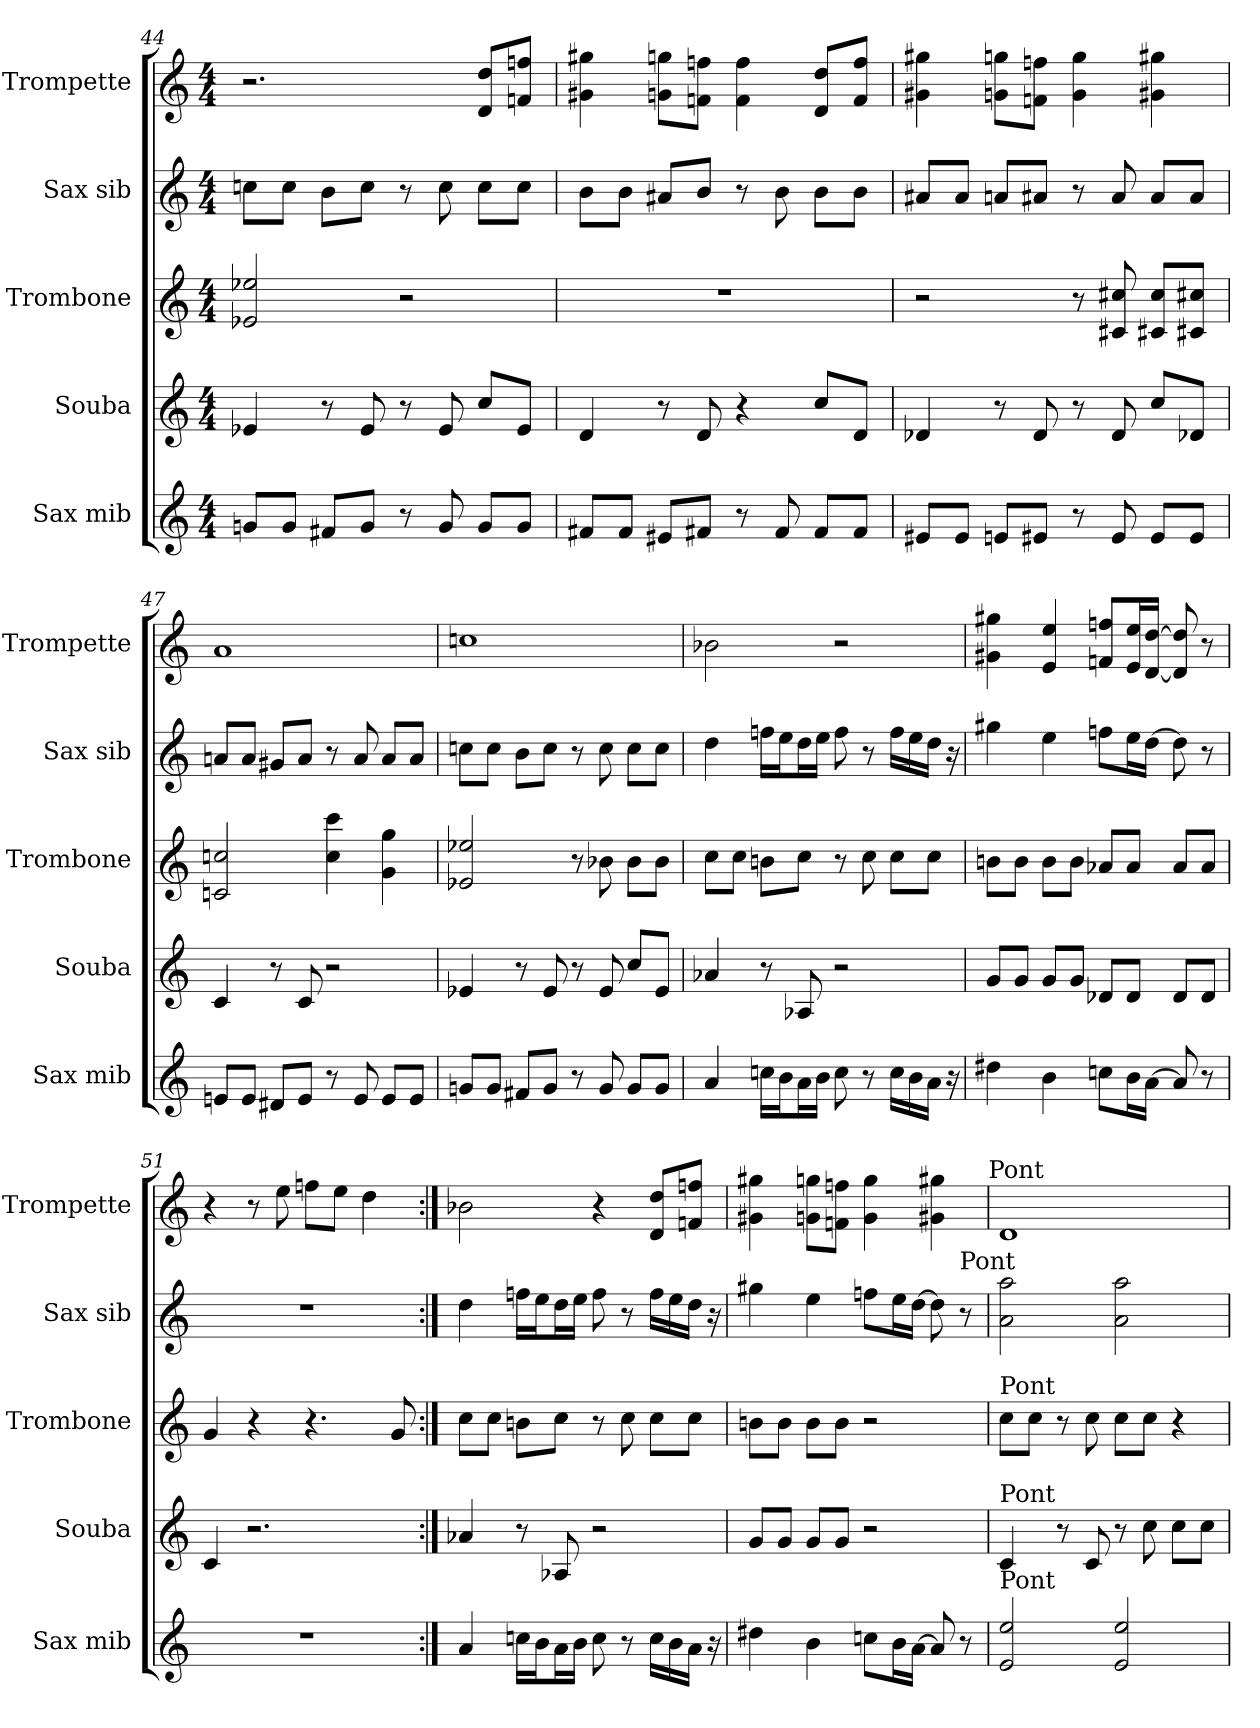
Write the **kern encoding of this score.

**kern	**kern	**kern	**kern	**kern
*part5	*part4	*part3	*part2	*part1
*staff5	*staff4	*staff3	*staff2	*staff1
*I"Sax mib	*I"Souba	*I"Trombone	*I"Sax sib	*I"Trompette
*I'Sax mib	*I'Souba	*I'Trombone	*I'Sax sib	*I'Trompette
*clefG2	*clefG2	*clefG2	*clefG2	*clefG2
*ITrd-2c-3	*ITrd15c26	*ITrd8c14	*ITrd1c2	*ITrd1c2
*M4/4	*M4/4	*M4/4	*M4/4	*M4/4
=44	=44	=44	=44	=44
8b-L	4EE-	2E- 2e-	8b-L	2.r
8b-J	.	.	8b-J	.
8anL	8r	.	8aL	.
8b-J	8EE-	.	8b-J	.
8r	8r	2r	8r	.
8b-	8EE-	.	8b-	.
8b-L	8CL	.	8b-L	8c 8ccL
8b-J	8EE-J	.	8b-J	8e- 8ee-J
=45	=45	=45	=45	=45
8anL	4DD	1r	8aL	4f#X 4ff#X
8aJ	.	.	8aJ	.
8g#XL	8r	.	8g#XL	8fn 8ffnL
8anJ	8DD	.	8aJ	8e- 8ee-J
8r	4r	.	8r	4e- 4ee-
8a	.	.	8a	.
8aL	8CL	.	8aL	8c 8ccL
8aJ	8DDJ	.	8aJ	8e- 8ee-J
=46	=46	=46	=46	=46
8g#XL	4DD-X	2r	8g#XL	4f#X 4ff#X
8g#J	.	.	8g#J	.
8gnL	8r	.	8gnL	8fn 8ffnL
8g#XJ	8DD-	.	8g#XJ	8e- 8ee-J
8r	8r	8r	8r	4f 4ff
8g#	8DD-	8C#X 8c#X	8g#	.
8g#L	8CL	8C#X 8c#L	8g#L	4f#X 4ff#X
8g#J	8DD-XJ	8C#X 8c#XJ	8g#J	.
=47	=47	=47	=47	=47
8gnL	4CC	2Cn 2cn	8gnL	1g
8gJ	.	.	8gJ	.
8f#XL	8r	.	8f#XL	.
8gJ	8CC	.	8gJ	.
8r	2r	4c 4cc	8r	.
8g	.	.	8g	.
8gL	.	4G 4g	8gL	.
8gJ	.	.	8gJ	.
=48	=48	=48	=48	=48
8b-L	4EE-	2E- 2e-	8b-L	1b-
8b-J	.	.	8b-J	.
8anL	8r	.	8aL	.
8b-J	8EE-	.	8b-J	.
8r	8r	8r	8r	.
8b-	8EE-	8B-	8b-	.
8b-L	8CL	8B-L	8b-L	.
8b-J	8EE-J	8B-J	8b-J	.
=49	=49	=49	=49	=49
4cc	4AA-X	8cL	4cc	2a-X
.	.	8cJ	.	.
16ee-LL	8r	8BnL	16ee-LL	.
16ddJ	.	.	16ddJ	.
16ccL	8AAA-X	8cJ	16ccL	.
16ddJJ	.	.	16ddJJ	.
8ee-	2r	8r	8ee-	2r
8r	.	8c	8r	.
16ee-LL	.	8cL	16ee-LL	.
16dd	.	.	16dd	.
16ccJJ	.	8cJ	16ccJJ	.
16r	.	.	16r	.
=50	=50	=50	=50	=50
4ff#X	8GGL	8BnL	4ff#X	4f#X 4ff#X
.	8GGJ	8BJ	.	.
4dd	8GGL	8BL	4dd	4d 4dd
.	8GGJ	8BJ	.	.
8ee-L	8DD-XL	8A-XL	8ee-L	8e- 8ee-L
16ddL	8DD-J	8A-J	16ddL	16d 16ddL
[16ccJJ	.	.	[16ccJJ	[16c [16ccJJ
8cc]	8DD-L	8A-L	8cc]	8c] 8cc]
8r	8DD-J	8A-J	8r	8r
=51	=51	=51	=51	=51
1r	4CC	4G	1r	4r
.	2.r	4r	.	8r
.	.	.	.	8dd
.	.	4.r	.	8ee-L
.	.	.	.	8ddJ
.	.	.	.	4cc
.	.	8G	.	.
=52:|!	=52:|!	=52:|!	=52:|!	=52:|!
4cc	4AA-X	8cL	4cc	2a-X
.	.	8cJ	.	.
16ee-LL	8r	8BnL	16ee-LL	.
16ddJ	.	.	16ddJ	.
16ccL	8AAA-X	8cJ	16ccL	.
16ddJJ	.	.	16ddJJ	.
8ee-	2r	8r	8ee-	4r
8r	.	8c	8r	.
16ee-LL	.	8cL	16ee-LL	8c 8ccL
16dd	.	.	16dd	.
16ccJJ	.	8cJ	16ccJJ	8e- 8ee-J
16r	.	.	16r	.
=53	=53	=53	=53	=53
4ff#X	8GGL	8BnL	4ff#X	4f#X 4ff#X
.	8GGJ	8BJ	.	.
4dd	8GGL	8BL	4dd	8fn 8ffnL
.	8GGJ	8BJ	.	8e- 8ee-J
8ee-L	2r	2r	8ee-L	4f 4ff
16ddL	.	.	16ddL	.
[16ccJJ	.	.	[16ccJJ	.
8cc]	.	.	8cc]	4f#X 4ff#X
!	!	!	!LO:TX:t=Pont	!
8r	.	.	8r	.
!	!	!	!	!LO:TX:t=Pont
=54	=54	=54	=54	=54
!	!	!LO:TX:t=Pont	!	!
!	!LO:TX:t=Pont	!	!	!
!LO:TX:t=Pont	!	!	!	!
2g 2gg	4CC	8cL	2g 2gg	1c
.	.	8cJ	.	.
.	8r	8r	.	.
.	8CC	8c	.	.
2g 2gg	8r	8cL	2g 2gg	.
.	8C	8cJ	.	.
.	8CL	4r	.	.
.	8CJ	.	.	.
=	=	=	=	=
*-	*-	*-	*-	*-
